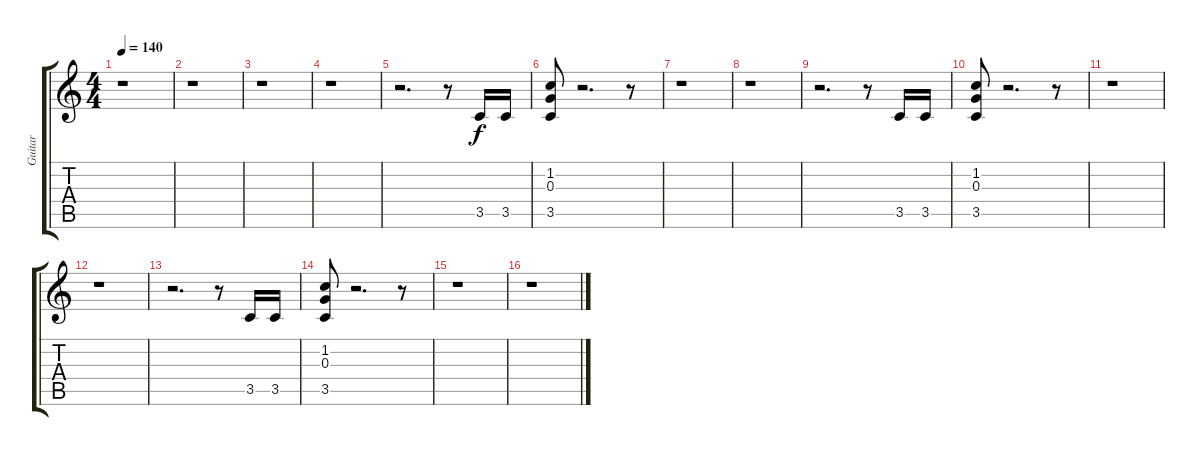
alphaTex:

\track ("Guitar " "Guitar ") {instrument distortionguitar}
\staff {score tabs}
\tuning (E4 B3 G3 D3 A2 E2) {hide}
\ts (4 4)
\tempo 140
\clef g2
\ks c
r.1{dy f} |
r.1 |
r.1 |
r.1 |
r.2{d} r.8 3.5.16 3.5.16 |
(1.2 0.3 3.5).8 r.2{d} r.8 |
r.1 |
r.1 |
r.2{d} r.8 3.5.16 3.5.16 |
(1.2 0.3 3.5).8 r.2{d} r.8 |
r.1 |
r.1 |
r.2{d} r.8 3.5.16 3.5.16 |
(1.2 0.3 3.5).8 r.2{d} r.8 |
r.1 |
r.1
